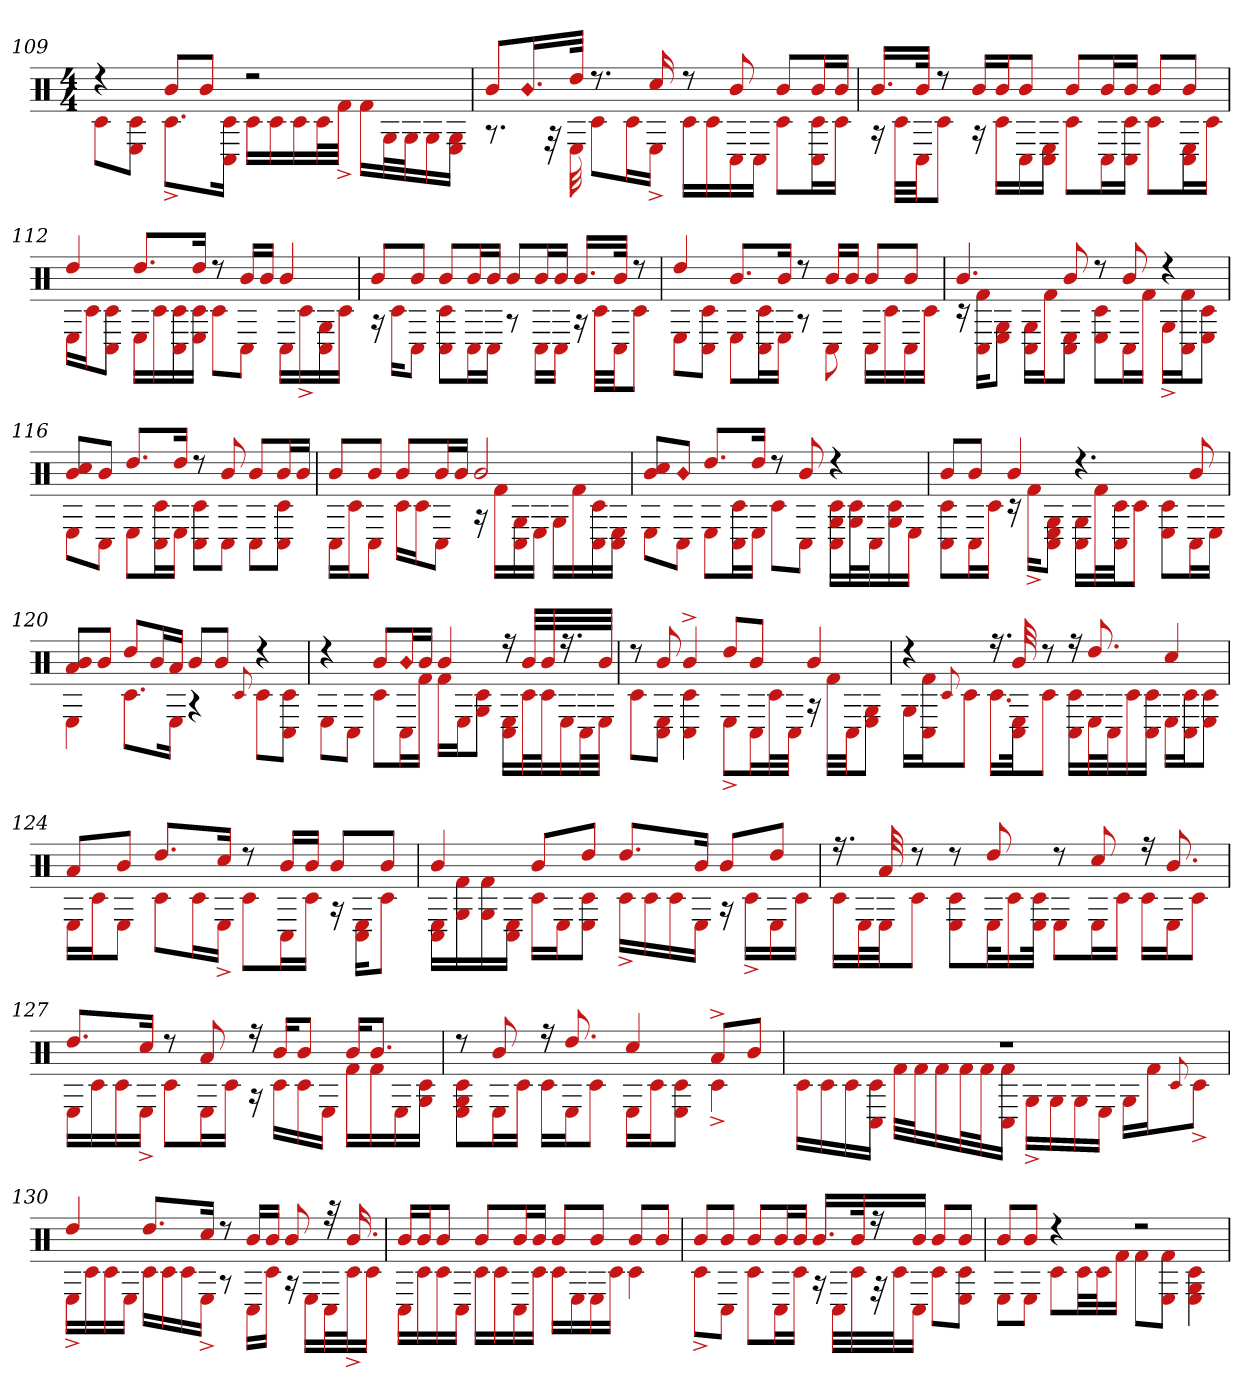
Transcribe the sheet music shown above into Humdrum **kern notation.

**kern
*part1
*staff1
*clefX
*k[]
*M4/4
=109
*^
4r	8c#L
.	8c# 8EJ
8bL	8.c#^L
8bJ	.
.	16c# 16C#Jk
2r	16c#LL
.	16c#
.	16c#
.	32c#L
.	32f#^JJJ
.	16f#LL
.	32GL
.	32GJ
.	16G
.	16G 16EJJ
=110	=110
8bL	8.r
!LO:N:head=diamond	!
16.bL	.
.	32r
32ddJJk	32E
8.r	8c#L
.	16c#L
16cc#	16E^JJ
8r	16c#LL
.	16c#
8b	16C#
.	16C#JJ
8bL	8c#L
16bL	16c# 16C#L
16bJJ	16c#JJ
=111	=111
16.bLL	16r
.	32c#LLL
32bJJk	32C#JJ
8r	8c#J
16bLL	16r
16bJ	16c#LL
8bJ	16C#
.	16E 16C#JJ
8bL	8c#L
16bL	16C#L
16bJJ	16c# 16C#JJ
8bL	8c#L
8bJ	16C# 16EL
.	16c#JJ
=112	=112
4dd	16ELL
.	16c#J
.	8c# 8C#J
8.ddL	16ELL
.	16c#
.	16c# 16C#
16ddJk	16c# 16EJJ
8r	8c#L
16bLL	8C#J
16bJJ	.
4b	16C#LL
.	16c#^
.	16C# 16G
.	16c#JJ
=113	=113
8bL	16r
.	16c#KL
8bJ	8C#J
8bL	8C# 8c#L
16bL	16C#L
16bJJ	16C#JJ
8bL	8r
16bL	16C#LL
16bJJ	16C#JJ
16.bLL	16r
.	32c#LLL
32bJJk	32C#JJ
8r	8c#J
=114	=114
4dd	8EL
.	8c# 8C#J
8.bL	8EL
.	16C# 16c#L
16bJk	16EJJ
8r	8r
16bLL	8C#
16bJJ	.
8bL	16C#LL
.	16c#
8bJ	16C#
.	16c#JJ
=115	=115
4.b	16r
.	16f# 16C#KL
.	8G 8EJ
.	16C# 16GLL
.	16f#J
8b	8C# 8EJ
8r	8c# 8EL
8b	16C#L
.	16f#JJ
4r	16G^LL
.	16f# 16C#J
.	8c# 8EJ
=116	=116
8cc# 8bL	8EL
8bJ	8C#J
8.ddL	8EL
.	16C# 16c#L
16ddJk	16EJJ
8r	8C# 8c#L
8b	8C#J
8bL	8C#L
16bL	8C# 8c#J
16bJJ	.
=117	=117
8bL	16C#LL
.	16c#J
8bJ	8C#J
8bL	16c#LL
.	16c#J
16bL	8C#J
16bJJ	.
2b	16r
.	16f#LL
.	16C# 16G
.	16EJJ
.	16GLL
.	16f#
.	16c# 16C#
.	16E 16C#JJ
=118	=118
8cc# 8bL	8EL
!LO:N:head=diamond	!
8bJ	8C#J
8.ddL	8EL
.	16C# 16c#L
16ddJk	16EJJ
8r	8c#L
8b	8C#J
4r	16C# 16c# 16GLL
.	32c# 32GL
.	32C#J
.	16c# 16G
.	16EJJ
=119	=119
8bL	8C# 8c#L
8bJ	16C#L
.	16c#JJ
4b	16r
.	16f#^KL
.	8C# 8G 8EJ
4.r	16C# 16GLL
.	32f#L
.	32C# 32c#JJ
.	8c#J
.	8c# 8EL
8b	16C#L
.	16EJJ
=120	=120
8a 8bL	4E
8bJ	.
8ddL	8.c#L
16bL	.
16aJJ	16EJk
8bL	4r
8bJ	.
.	8qqc#
4r	8c#L
.	8C# 8c#J
=121	=121
4r	8EL
.	8C#J
8bL	8c#L
!LO:N:head=diamond	!
16bL	16C#L
16bJJ	16f#JJ
4b	16f#LL
.	16EJ
.	8G 8c#J
16r	16C# 16ELL
32bLLL	32c#L
32b	32c#J
16.r	16E
.	32C#L
32bJJJ	32EJJJ
=122	=122
8r	8c#L
8b	8C# 8EJ
4b^	4c# 4C#
8ddL	8E^L
8bJ	16C#L
.	32c#L
.	32C#JJJ
4b	16r
.	32f#LLL
.	32C#JJ
.	8G 8EJ
=123	=123
4r	16GLL
.	16f# 16C#J
.	8qqc#
.	8c#J
16.r	16.c#LL
32b	32E 32C#Jk
8r	8c#J
16r	16C# 16c#LL
8.dd	32EL
.	32C#J
.	16c#
.	16c# 16C#JJ
4cc#	16ELL
.	16c# 16C#J
.	8c# 8EJ
=124	=124
8aL	16ELL
.	16c#J
8bJ	8EJ
8.ddL	8c#L
.	16c#L
16cc#Jk	16E^JJ
8r	8c#L
16bLL	16C#L
16bJJ	16c#JJ
8bL	16r
.	16C# 16EKL
8bJ	8c#J
=125	=125
4b	16C# 16ELL
.	16f# 16G
.	16f# 16G
.	16E 16C#JJ
8bL	16c#LL
.	16EJ
8ddJ	8c# 8EJ
8.ddL	16c#^LL
.	16c#
.	16c#
16bJk	16EJJ
8bL	16r
.	16c#^LL
8ddJ	16E
.	16c#JJ
=126	=126
16.r	16c#LL
.	32EL
32a	32EJJ
8r	8c#J
8r	8c# 8EL
8dd	32EkL
.	16c#
.	32E 32c#JJk
8r	8EL
8cc#	16EL
.	16c#JJ
16r	16c#LL
8.b	16EJ
.	8c#J
=127	=127
8.ddL	16ELL
.	16c#
.	16c#
16cc#Jk	16E^JJ
8r	8c#L
8a	16EL
.	16c#JJ
16r	16r
16bKL	16c#LL
8bJ	16c#
.	16EJJ
16bKL	16f#LL
8.bJ	16f#
.	16E
.	16c# 16GJJ
=128	=128
8r	8c# 8G 8EL
8b	16EL
.	16c#JJ
16r	16c#LL
8.dd	16EJ
.	8c#J
4cc#	16ELL
.	16c#J
.	8c# 8EJ
8a^L	4c#^
8bJ	.
=129	=129
1r	16c#LL
.	16c#
.	16c#
.	16c# 16C#JJ
.	32f#LLL
.	32f#J
.	16f#
.	32f#L
.	32f#J
.	16f# 16C#JJ
.	16G^LL
.	16G
.	16G
.	16EJJ
.	16GLL
.	16f#J
.	8qqc#
.	8c#^J
=130	=130
4dd	16E^LL
.	16c#
.	16c#
.	16EJJ
8.ddL	16c#LL
.	16c#
.	16c#
16cc#Jk	16E^JJ
8r	8r
16bLL	16C#LL
16bJJ	16c#JJ
8b	16r
.	16ELL
32r	32C#L
16.b	32c#^J
.	16c#JJ
=131	=131
16bLL	16C#LL
16bJ	16c#
8bJ	16c#
.	16C#JJ
8bL	16c#LL
.	16c#
16bL	16C#
16bJJ	16c#JJ
8bL	16c#LL
.	16E
8bJ	16E
.	16c#JJ
8bL	4c#
8bJ	.
=132	=132
8bL	8c#^L
8bJ	8C#J
8bL	8c#L
16bL	16C#L
16bJJ	16c#JJ
16.bLL	16r
.	32C#LLL
32bk	32c#
16r	32r
.	32c#J
16bJJ	16C#JJ
8bL	8c#L
8bJ	8c# 8EJ
=133	=133
8bL	8EL
8bJ	8EJ
4r	8c#L
.	32c#LL
.	32c#J
.	16f#JJ
2r	8f#L
.	8f# 8EJ
.	4G 4c# 4E
*v	*v
=
*-
